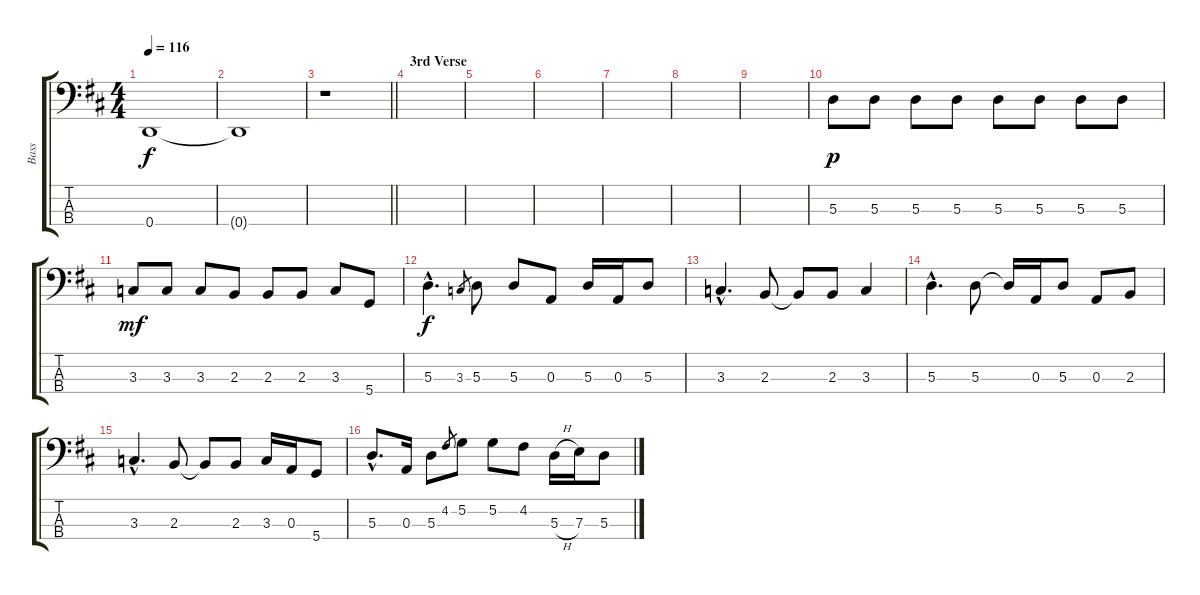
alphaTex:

\track ("Bass" "Bass") {instrument electricbassfinger}
\staff {score tabs}
\tuning (G2 D2 A1 D1) {hide}
\ts (4 4)
\tempo 116
\clef f4
\ks d
0.4{t}.1{dy f} |
0.4{t}.1 |
\barLineRight lightlight
r.1 |
\section ("" "3rd Verse")
|
|
|
|
|
|
5.3.8{dy p} 5.3.8 5.3.8 5.3.8 5.3.8 5.3.8 5.3.8 5.3.8 |
3.3.8{dy mf} 3.3.8 3.3.8 2.3.8 2.3.8 2.3.8 3.3.8 5.4.8 |
5.3{hac}.4{d dy f} 3.3.8{gr} 5.3.8 5.3.8 0.3.8 5.3.16 0.3.16 5.3.8 |
3.3{hac}.4{d} 2.3.8 2.3{t}.8 2.3.8 3.3.4 |
5.3{hac}.4{d} 5.3.8 5.3{t}.16 0.3.16 5.3.8 0.3.8 2.3.8 |
3.3{hac}.4{d} 2.3.8 2.3{t}.8 2.3.8 3.3.16 0.3.16 5.4.8 |
5.3{hac}.8{d} 0.3.16 5.3.8 4.2.8{gr} 5.2.8 5.2.8 4.2.8 5.3{h}.16 7.3.16 5.3.8
